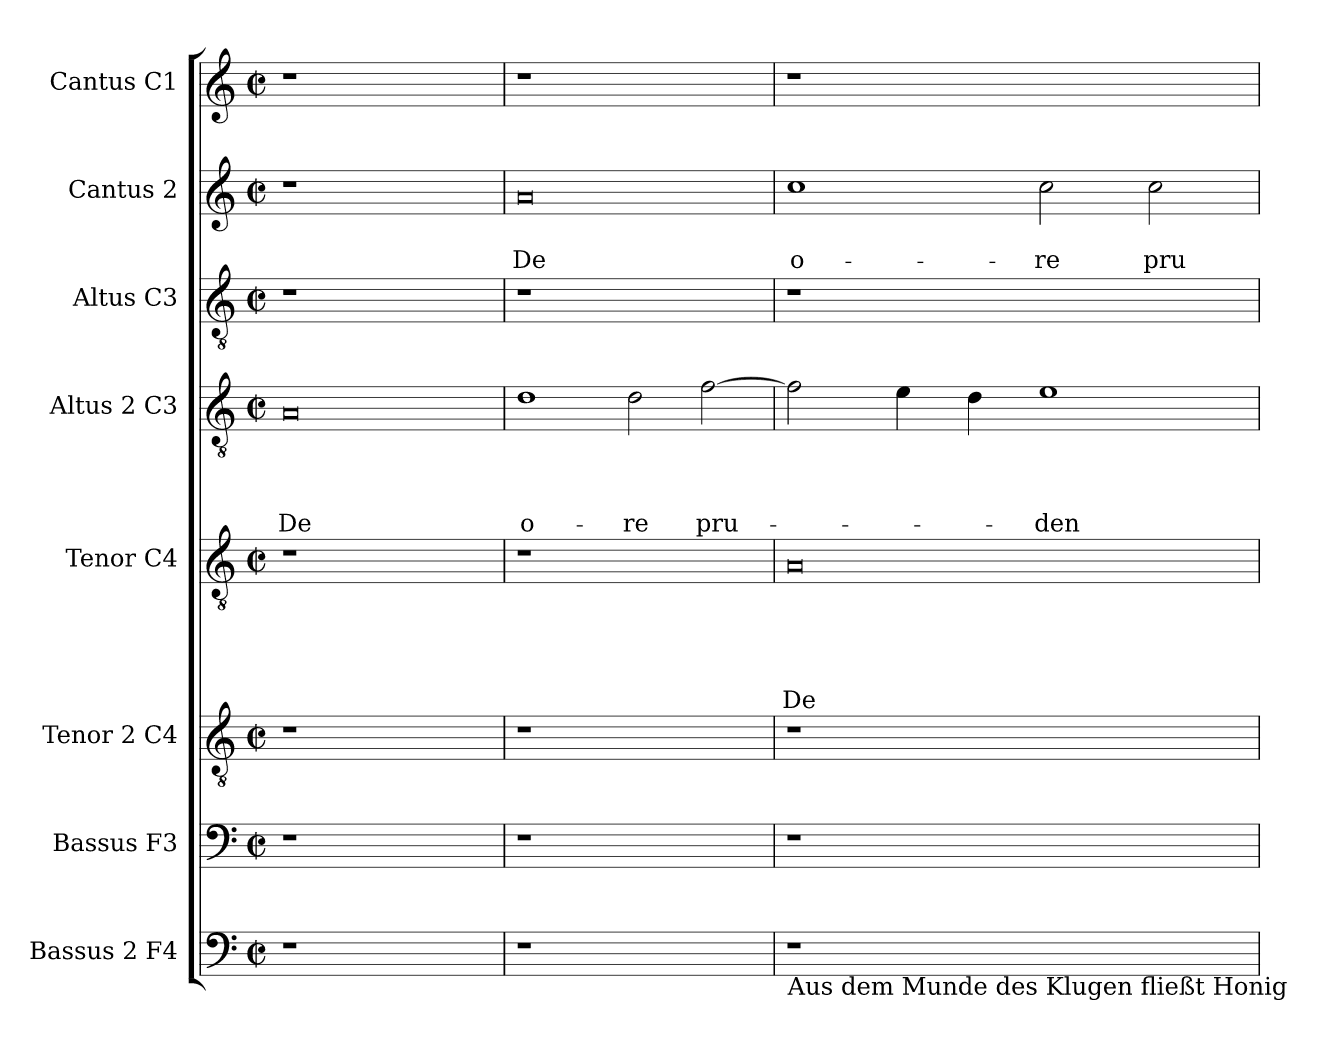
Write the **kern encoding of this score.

**kern	**kern	**kern	**kern	**text	**text	**text	**text	**text	**kern	**text	**text	**text	**text	**kern	**kern	**text	**text	**kern
*part8	*part7	*part6	*part5	*part5	*part5	*part5	*part5	*part5	*part4	*part4	*part4	*part4	*part4	*part3	*part2	*part2	*part2	*part1
*staff8	*staff7	*staff6	*staff5	*staff5	*staff5	*staff5	*staff5	*staff5	*staff4	*staff4	*staff4	*staff4	*staff4	*staff3	*staff2	*staff2	*staff2	*staff1
*I"Bassus 2 F4	*I"Bassus F3	*I"Tenor 2 C4	*I"Tenor C4	*	*	*	*	*	*I"Altus 2 C3	*	*	*	*	*I"Altus C3	*I"Cantus 2	*	*	*I"Cantus C1
*I'B2	*I'B	*I'T2	*I'T	*	*	*	*	*	*I'A2	*	*	*	*	*I'A	*I'C2	*	*	*I'C
*clefF4	*clefF4	*clefGv2	*clefGv2	*	*	*	*	*	*clefGv2	*	*	*	*	*clefGv2	*clefG2	*	*	*clefG2
*k[]	*k[]	*k[]	*k[]	*	*	*	*	*	*k[]	*	*	*	*	*k[]	*k[]	*	*	*k[]
*C:	*C:	*C:	*C:	*	*	*	*	*	*C:	*	*	*	*	*C:	*C:	*	*	*C:
*M2/2	*M2/2	*M2/2	*M2/2	*	*	*	*	*	*M2/2	*	*	*	*	*M2/2	*M2/2	*	*	*M2/2
*met(c|)	*met(c|)	*met(c|)	*met(c|)	*	*	*	*	*	*met(c|)	*	*	*	*	*met(c|)	*met(c|)	*	*	*met(c|)
=1	=1	=1	=1	=1	=1	=1	=1	=1	=1	=1	=1	=1	=1	=1	=1	=1	=1	=1
!	!	!	!	!	!	!	!	!	!	!	!	!	!LO:LY:b	!	!	!	!	!
1r	1r	1r	1r	.	.	.	.	.	0A	.	.	.	De	1r	1r	.	.	1r
1ryy	1ryy	1ryy	1ryy	.	.	.	.	.	.	.	.	.	.	1ryy	1ryy	.	.	1ryy
=2	=2	=2	=2	=2	=2	=2	=2	=2	=2	=2	=2	=2	=2	=2	=2	=2	=2	=2
!	!	!	!	!	!	!	!	!	!	!	!	!	!LO:LY:b	!	!	!	!LO:LY:b	!
1r	1r	1r	1r	.	.	.	.	.	1d	.	.	.	o-	1r	0a	.	De	1r
!	!	!	!	!	!	!	!	!	!	!	!	!	!LO:LY:b	!	!	!	!	!
1ryy	1ryy	1ryy	1ryy	.	.	.	.	.	2d\	.	.	.	-re	1ryy	.	.	.	1ryy
!	!	!	!	!	!	!	!	!	!	!	!	!	!LO:LY:b	!	!	!	!	!
.	.	.	.	.	.	.	.	.	[2f\	.	.	.	pru-	.	.	.	.	.
=3	=3	=3	=3	=3	=3	=3	=3	=3	=3	=3	=3	=3	=3	=3	=3	=3	=3	=3
!LO:TX:b:t=Aus dem Munde des Klugen fließt Honig	!	!	!	!	!	!	!	!	!	!	!	!	!	!	!	!	!	!
!	!	!	!	!	!	!	!	!LO:LY:b	!	!	!	!	!	!	!	!	!LO:LY:b	!
1r	1r	1r	0A	.	.	.	.	De	2f\]	.	.	.	.	1r	1cc	.	o-	1r
.	.	.	.	.	.	.	.	.	4e\	.	.	.	.	.	.	.	.	.
.	.	.	.	.	.	.	.	.	4d\	.	.	.	.	.	.	.	.	.
!	!	!	!	!	!	!	!	!	!	!	!	!	!LO:LY:b	!	!	!	!LO:LY:b	!
1ryy	1ryy	1ryy	.	.	.	.	.	.	1e	.	.	.	-den-	1ryy	2cc\	.	-re	1ryy
!	!	!	!	!	!	!	!	!	!	!	!	!	!	!	!	!	!LO:LY:b	!
.	.	.	.	.	.	.	.	.	.	.	.	.	.	.	2cc\	.	pru-	.
=	=	=	=	=	=	=	=	=	=	=	=	=	=	=	=	=	=	=
*-	*-	*-	*-	*-	*-	*-	*-	*-	*-	*-	*-	*-	*-	*-	*-	*-	*-	*-
